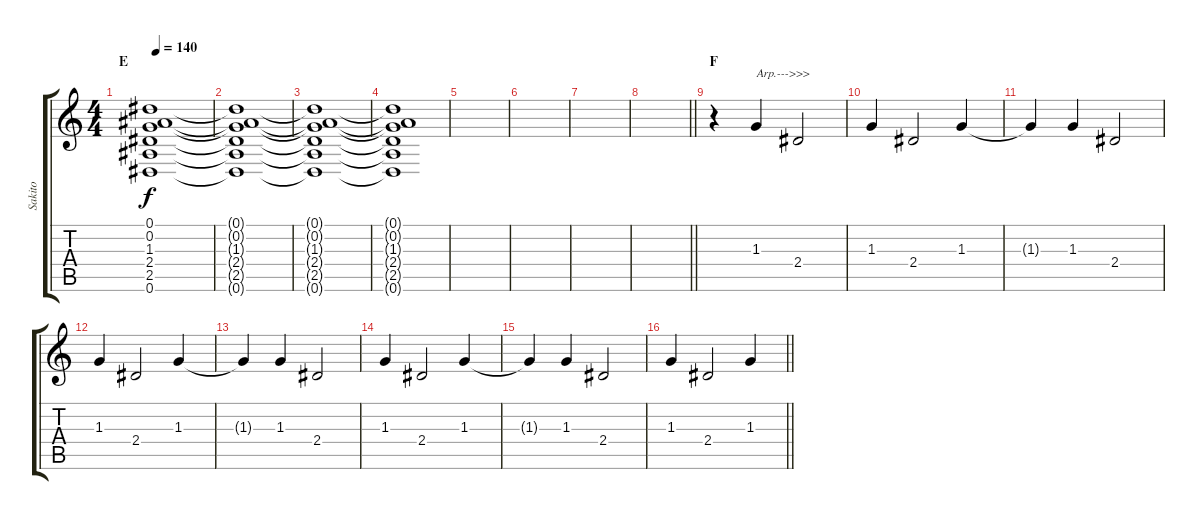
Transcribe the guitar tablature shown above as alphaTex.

\track ("Sakito" "Sakito") {instrument distortionguitar}
\staff {score tabs}
\tuning (Eb4 Bb3 Gb3 Db3 Ab2 Eb2) {hide}
\ts (4 4)
\section ("" "E")
\tempo 140
\clef g2
\ks c
(0.1 0.2 1.3 2.4 2.5 0.6).1{dy f} |
(0.1{t} 0.2{t} 1.3{t} 2.4{t} 2.5{t} 0.6{t}).1 |
(0.1{t} 0.2{t} 1.3{t} 2.4{t} 2.5{t} 0.6{t}).1 |
(0.1{t} 0.2{t} 1.3{t} 2.4{t} 2.5{t} 0.6{t}).1 |
|
|
|
\barLineRight lightlight
|
\section ("" "F")
r.4 1.3.4{txt "Arp.--->>>"} 2.4.2 |
1.3.4 2.4.2 1.3.4 |
1.3{t}.4 1.3.4 2.4.2 |
1.3.4 2.4.2 1.3.4 |
1.3{t}.4 1.3.4 2.4.2 |
1.3.4 2.4.2 1.3.4 |
1.3{t}.4 1.3.4 2.4.2 |
\barLineRight lightlight
1.3.4 2.4.2 1.3.4
